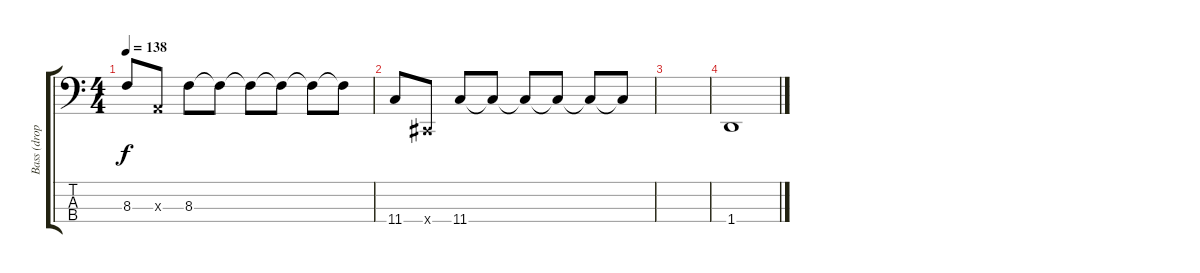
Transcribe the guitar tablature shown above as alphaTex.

\track ("Bass (dropped C\"2)" "Bass (drop") {instrument electricbassfinger}
\staff {score tabs}
\tuning (G2 D2 A1 Db1) {hide}
\ts (4 4)
\tempo 138
\clef f4
\ks c
8.3.8{dy f} 0.3{x}.8 8.3.8 8.3{t}.8 8.3{t}.8 8.3{t}.8 8.3{t}.8 8.3{t}.8 |
11.4.8 0.4{x}.8 11.4.8 11.4{t}.8 11.4{t}.8 11.4{t}.8 11.4{t}.8 11.4{t}.8 |
|
1.4.1
